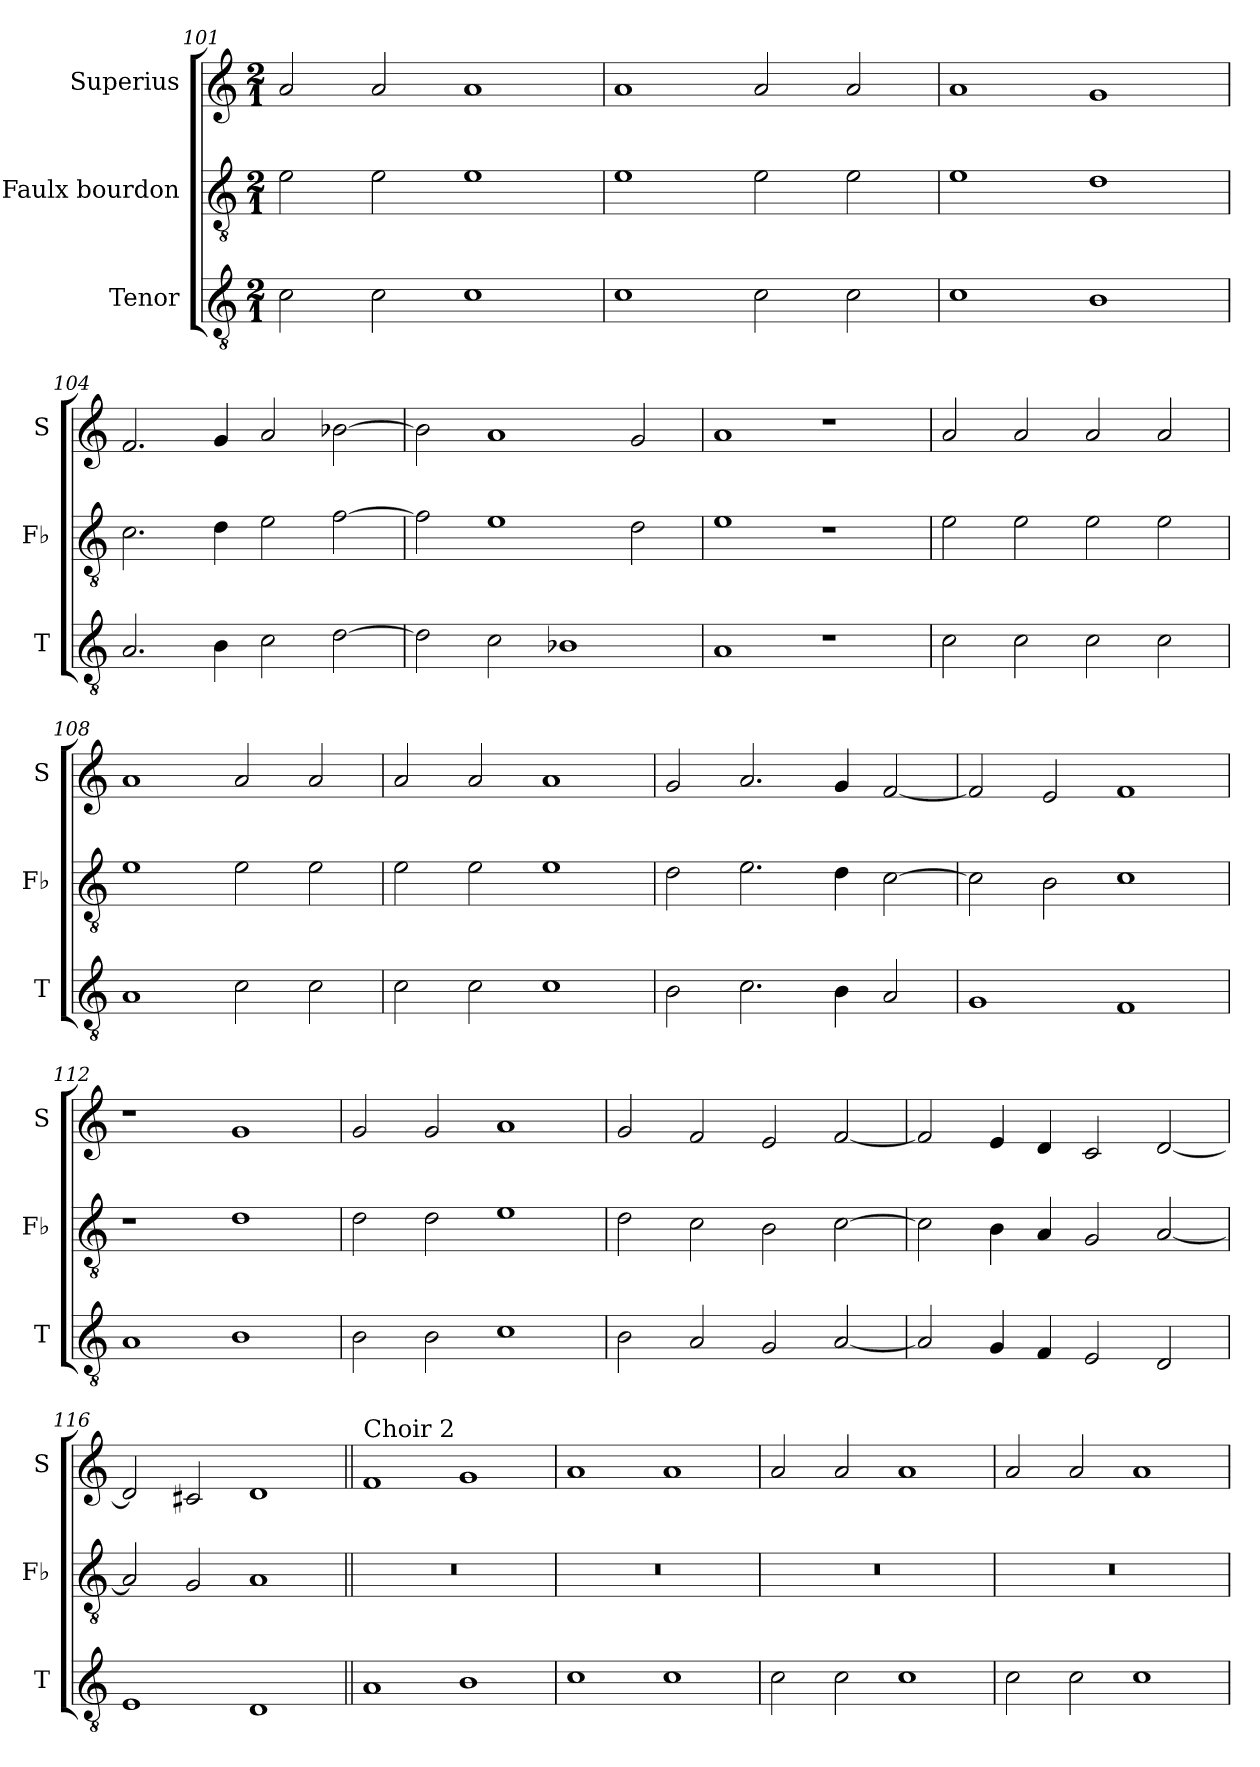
**kern	**kern	**kern
*part3	*part2	*part1
*staff3	*staff2	*staff1
*I"Tenor	*I":Faulx bourdon	*I"Superius
*I'T	*I'Fb	*I'S
*clefGv2	*clefGv2	*clefG2
*k[]	*k[]	*k[]
*M2/1	*M2/1	*M2/1
=101	=101	=101
2c\	2e\	2a/
2c\	2e\	2a/
1c	1e	1a
=102	=102	=102
1c	1e	1a
2c\	2e\	2a/
2c\	2e\	2a/
=103	=103	=103
1c	1e	1a
1B	1d	1g
=104	=104	=104
2.A/	2.c\	2.f/
4B\	4d\	4g/
2c\	2e\	2a/
[2d\	[2f\	[2b-X\
=105	=105	=105
2d\]	2f\]	2b-\]
2c\	1e	1a
1B-X	.	.
.	2d\	2g/
=106	=106	=106
1A	1e	1a
1r	1r	1r
=107	=107	=107
2c\	2e\	2a/
2c\	2e\	2a/
2c\	2e\	2a/
2c\	2e\	2a/
=108	=108	=108
1A	1e	1a
2c\	2e\	2a/
2c\	2e\	2a/
=109	=109	=109
2c\	2e\	2a/
2c\	2e\	2a/
1c	1e	1a
=110	=110	=110
2B\	2d\	2g/
2.c\	2.e\	2.a/
4B\	4d\	4g/
2A/	[2c\	[2f/
=111	=111	=111
1G	2c\]	2f/]
.	2B\	2e/
1F	1c	1f
=112	=112	=112
1A	1r	1r
1B	1d	1g
=113	=113	=113
2B\	2d\	2g/
2B\	2d\	2g/
1c	1e	1a
=114	=114	=114
2B\	2d\	2g/
2A/	2c\	2f/
2G/	2B\	2e/
[2A/	[2c\	[2f/
=115	=115	=115
2A/]	2c\]	2f/]
4G/	4B\	4e/
4F/	4A/	4d/
2E/	2G/	2c/
2D/	[2A/	[2d/
=116	=116	=116
1E	2A/]	2d/]
.	2G/	2c#X/
1D	1A	1d
=117||	=117||	=117||
!	!	!LO:TX:a:t=Choir 2
1A	0r	1f
1B	.	1g
=118	=118	=118
1c	0r	1a
1c	.	1a
=119	=119	=119
2c\	0r	2a/
2c\	.	2a/
1c	.	1a
=120	=120	=120
2c\	0r	2a/
2c\	.	2a/
1c	.	1a
=	=	=
*-	*-	*-
